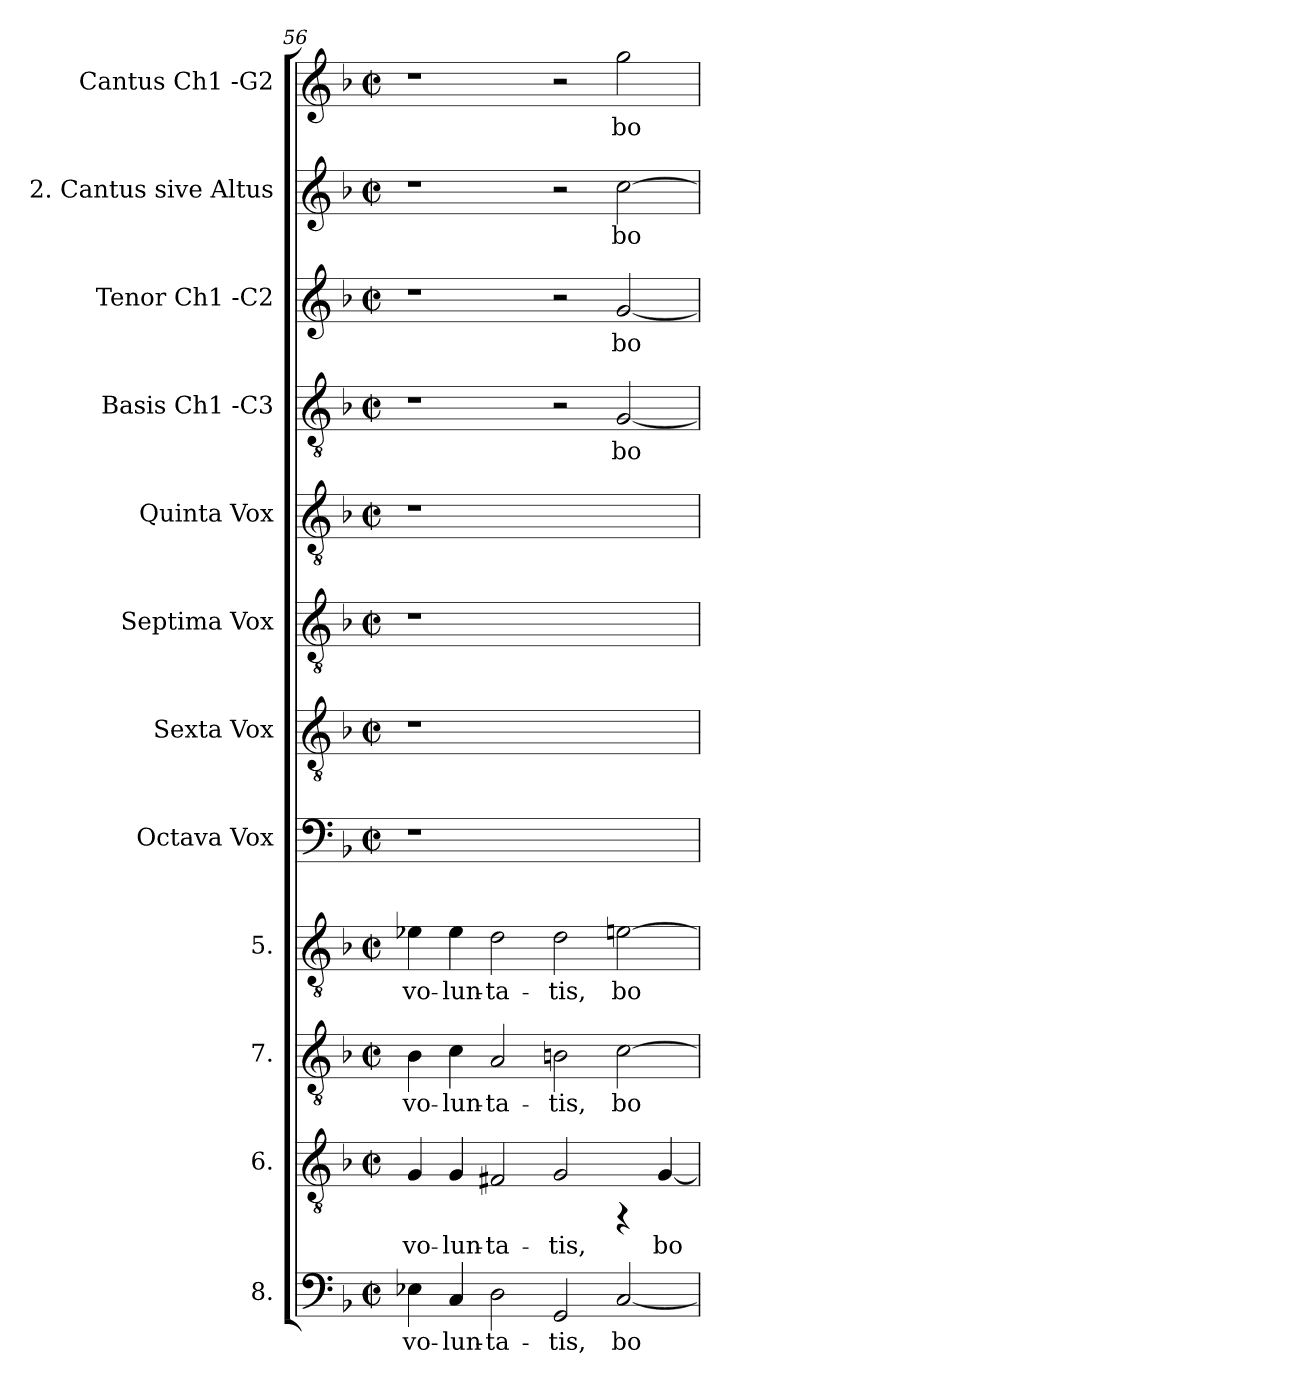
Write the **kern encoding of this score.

**kern	**text	**kern	**text	**kern	**text	**kern	**text	**kern	**kern	**kern	**kern	**kern	**text	**kern	**text	**kern	**text	**kern	**text
*part12	*part12	*part11	*part11	*part10	*part10	*part9	*part9	*part8	*part7	*part6	*part5	*part4	*part4	*part3	*part3	*part2	*part2	*part1	*part1
*staff12	*staff12	*staff11	*staff11	*staff10	*staff10	*staff9	*staff9	*staff8	*staff7	*staff6	*staff5	*staff4	*staff4	*staff3	*staff3	*staff2	*staff2	*staff1	*staff1
*I"8.	*	*I"6.	*	*I"7.	*	*I"5.	*	*I"Octava  Vox	*I"Sexta  Vox	*I"Septima  Vox	*I"Quinta  Vox	*I"Basis  Ch1 -C3	*	*I"Tenor  Ch1 -C2	*	*I"2. Cantus sive  Altus	*	*I"Cantus  Ch1 -G2	*
*	*	*	*	*	*	*	*	*	*	*	*	*I'B	*	*I'T	*	*I'A	*	*I'C	*
*clefF4	*	*clefGv2	*	*clefGv2	*	*clefGv2	*	*clefF4	*clefGv2	*clefGv2	*clefGv2	*clefGv2	*	*clefG2	*	*clefG2	*	*clefG2	*
*k[b-]	*	*k[b-]	*	*k[b-]	*	*k[b-]	*	*k[b-]	*k[b-]	*k[b-]	*k[b-]	*k[b-]	*	*k[b-]	*	*k[b-]	*	*k[b-]	*
*F:	*	*F:	*	*F:	*	*F:	*	*F:	*F:	*F:	*F:	*F:	*	*F:	*	*F:	*	*F:	*
*M2/2	*	*M2/2	*	*M2/2	*	*M2/2	*	*M2/2	*M2/2	*M2/2	*M2/2	*M2/2	*	*M2/2	*	*M2/2	*	*M2/2	*
*met(c|)	*	*met(c|)	*	*met(c|)	*	*met(c|)	*	*met(c|)	*met(c|)	*met(c|)	*met(c|)	*met(c|)	*	*met(c|)	*	*met(c|)	*	*met(c|)	*
=56	=56	=56	=56	=56	=56	=56	=56	=56	=56	=56	=56	=56	=56	=56	=56	=56	=56	=56	=56
!	!LO:LY:b:cj	!	!LO:LY:b:cj	!	!LO:LY:b:cj	!	!LO:LY:b:cj	!	!	!	!	!	!	!	!	!	!	!	!
4E-X\	vo-	4G/	vo-	4B-\	vo-	4e-X\	vo-	1r	1r	1r	1r	1r	.	1r	.	1r	.	1r	.
!	!LO:LY:b:cj	!	!LO:LY:b:cj	!	!LO:LY:b:cj	!	!LO:LY:b:cj	!	!	!	!	!	!	!	!	!	!	!	!
4C/	-lun-	4G/	-lun-	4c\	-lun-	4e-\	-lun-	.	.	.	.	.	.	.	.	.	.	.	.
!	!LO:LY:b:cj	!	!LO:LY:b:cj	!	!LO:LY:b:cj	!	!LO:LY:b:cj	!	!	!	!	!	!	!	!	!	!	!	!
2D\	-ta-	2F#X/	-ta-	2A/	-ta-	2d\	-ta-	.	.	.	.	.	.	.	.	.	.	.	.
!	!LO:LY:b:cj	!	!LO:LY:b:cj	!	!LO:LY:b:cj	!	!LO:LY:b:cj	!	!	!	!	!	!	!	!	!	!	!	!
2GG/	-tis,	2G/	-tis,	2Bn\	-tis,	2d\	-tis,	1ryy	1ryy	1ryy	1ryy	2r	.	2r	.	2r	.	2r	.
!	!LO:LY:b:cj	!	!	!	!LO:LY:b:cj	!	!LO:LY:b:cj	!	!	!	!	!	!LO:LY:b:cj	!	!LO:LY:b:cj	!	!LO:LY:b:cj	!	!LO:LY:b:cj
[<2C/	bo-	4rFF	.	[<2c\	bo-	[<2en\	bo-	.	.	.	.	[<2G/	bo-	[<2g/	bo-	[<2cc\	bo-	2gg\	bo-
!	!	!	!LO:LY:b:cj	!	!	!	!	!	!	!	!	!	!	!	!	!	!	!	!
.	.	[<4G/	bo-	.	.	.	.	.	.	.	.	.	.	.	.	.	.	.	.
=	=	=	=	=	=	=	=	=	=	=	=	=	=	=	=	=	=	=	=
*-	*-	*-	*-	*-	*-	*-	*-	*-	*-	*-	*-	*-	*-	*-	*-	*-	*-	*-	*-
